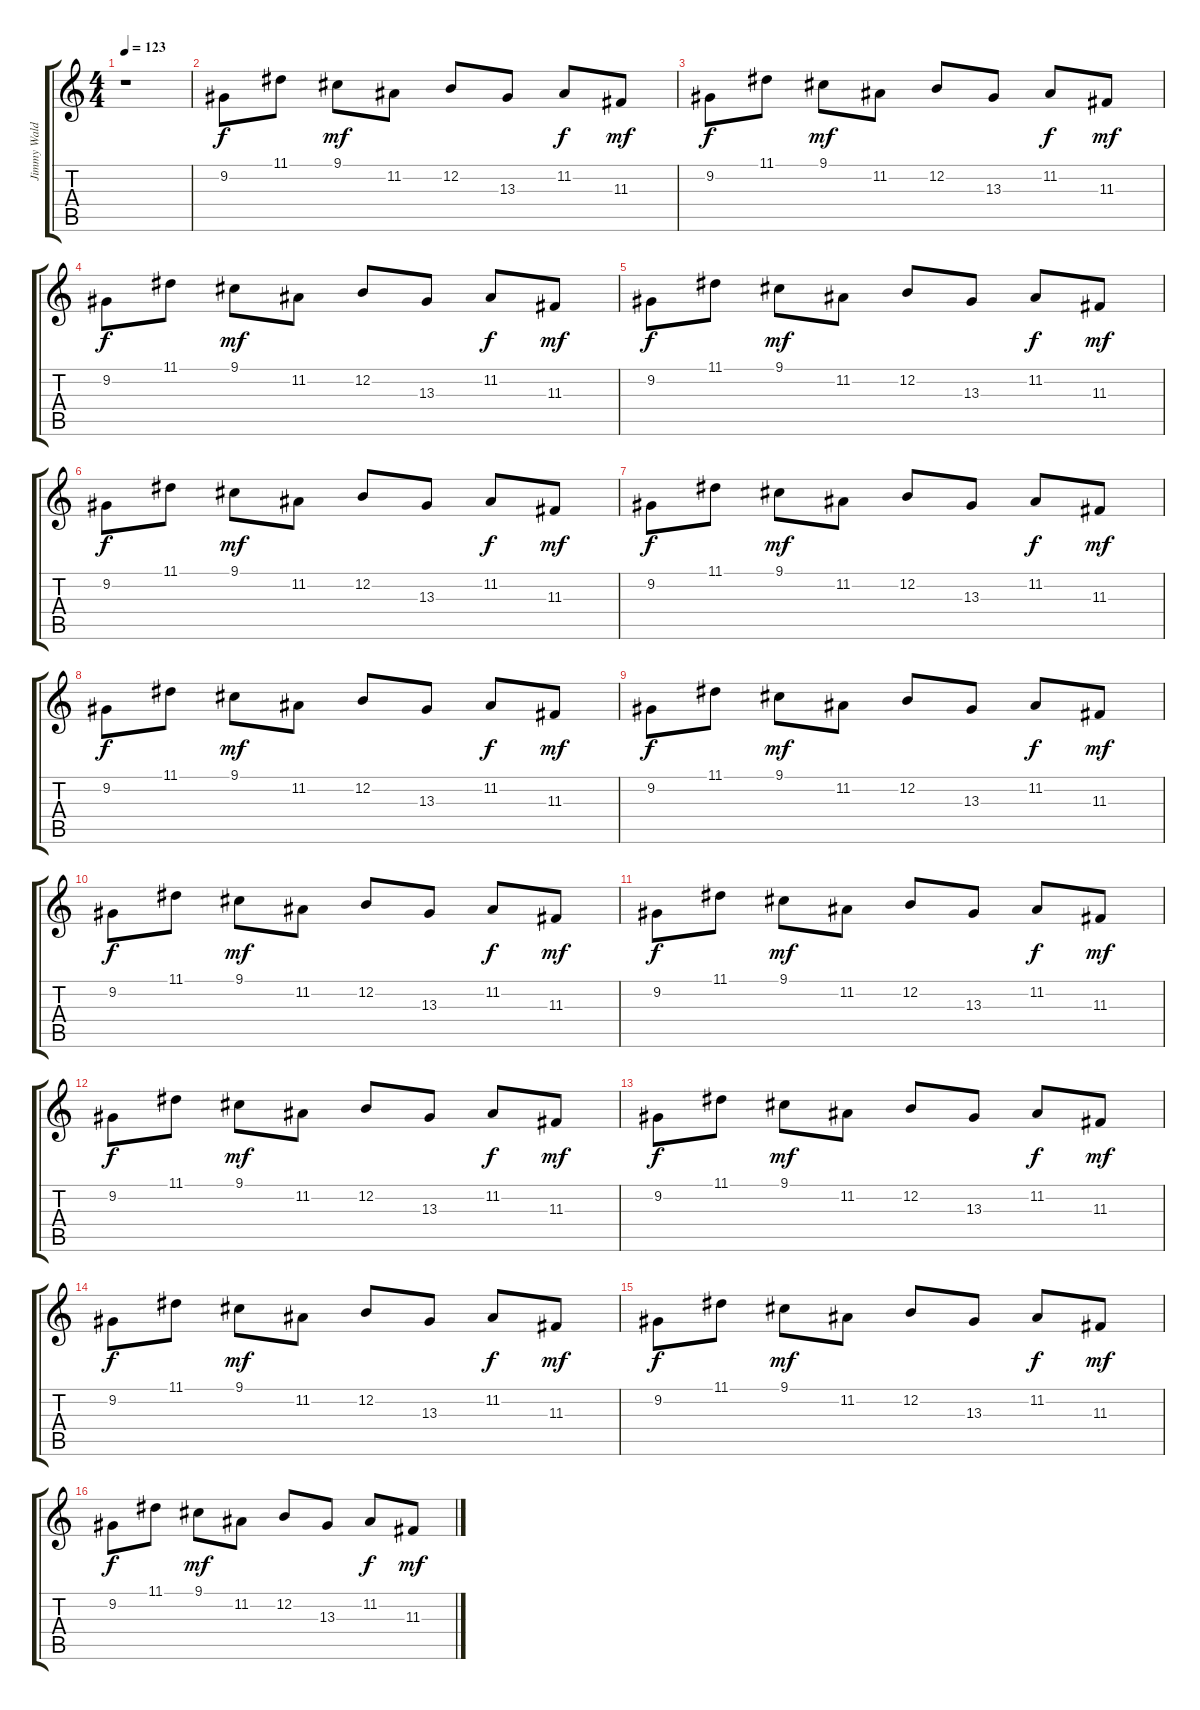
\track ("Jimmy Waldo (Low)" "Jimmy Wald") {instrument vibraphone}
\staff {score tabs}
\tuning (E4 B3 G3 D3 A2 E2) {hide}
\ts (4 4)
\tempo 123
\clef g2
\ks c
r.1{dy f instrument vibraphone} |
9.2.8 11.1.8 9.1.8{dy mf} 11.2.8 12.2.8 13.3.8 11.2.8{dy f} 11.3.8{dy mf} |
9.2.8{dy f} 11.1.8 9.1.8{dy mf} 11.2.8 12.2.8 13.3.8 11.2.8{dy f} 11.3.8{dy mf} |
9.2.8{dy f} 11.1.8 9.1.8{dy mf} 11.2.8 12.2.8 13.3.8 11.2.8{dy f} 11.3.8{dy mf} |
9.2.8{dy f} 11.1.8 9.1.8{dy mf} 11.2.8 12.2.8 13.3.8 11.2.8{dy f} 11.3.8{dy mf} |
9.2.8{dy f} 11.1.8 9.1.8{dy mf} 11.2.8 12.2.8 13.3.8 11.2.8{dy f} 11.3.8{dy mf} |
9.2.8{dy f} 11.1.8 9.1.8{dy mf} 11.2.8 12.2.8 13.3.8 11.2.8{dy f} 11.3.8{dy mf} |
9.2.8{dy f} 11.1.8 9.1.8{dy mf} 11.2.8 12.2.8 13.3.8 11.2.8{dy f} 11.3.8{dy mf} |
9.2.8{dy f} 11.1.8 9.1.8{dy mf} 11.2.8 12.2.8 13.3.8 11.2.8{dy f} 11.3.8{dy mf} |
9.2.8{dy f} 11.1.8 9.1.8{dy mf} 11.2.8 12.2.8 13.3.8 11.2.8{dy f} 11.3.8{dy mf} |
9.2.8{dy f} 11.1.8 9.1.8{dy mf} 11.2.8 12.2.8 13.3.8 11.2.8{dy f} 11.3.8{dy mf} |
9.2.8{dy f} 11.1.8 9.1.8{dy mf} 11.2.8 12.2.8 13.3.8 11.2.8{dy f} 11.3.8{dy mf} |
9.2.8{dy f} 11.1.8 9.1.8{dy mf} 11.2.8 12.2.8 13.3.8 11.2.8{dy f} 11.3.8{dy mf} |
9.2.8{dy f} 11.1.8 9.1.8{dy mf} 11.2.8 12.2.8 13.3.8 11.2.8{dy f} 11.3.8{dy mf} |
9.2.8{dy f} 11.1.8 9.1.8{dy mf} 11.2.8 12.2.8 13.3.8 11.2.8{dy f} 11.3.8{dy mf} |
9.2.8{dy f} 11.1.8 9.1.8{dy mf} 11.2.8 12.2.8 13.3.8 11.2.8{dy f} 11.3.8{dy mf}
